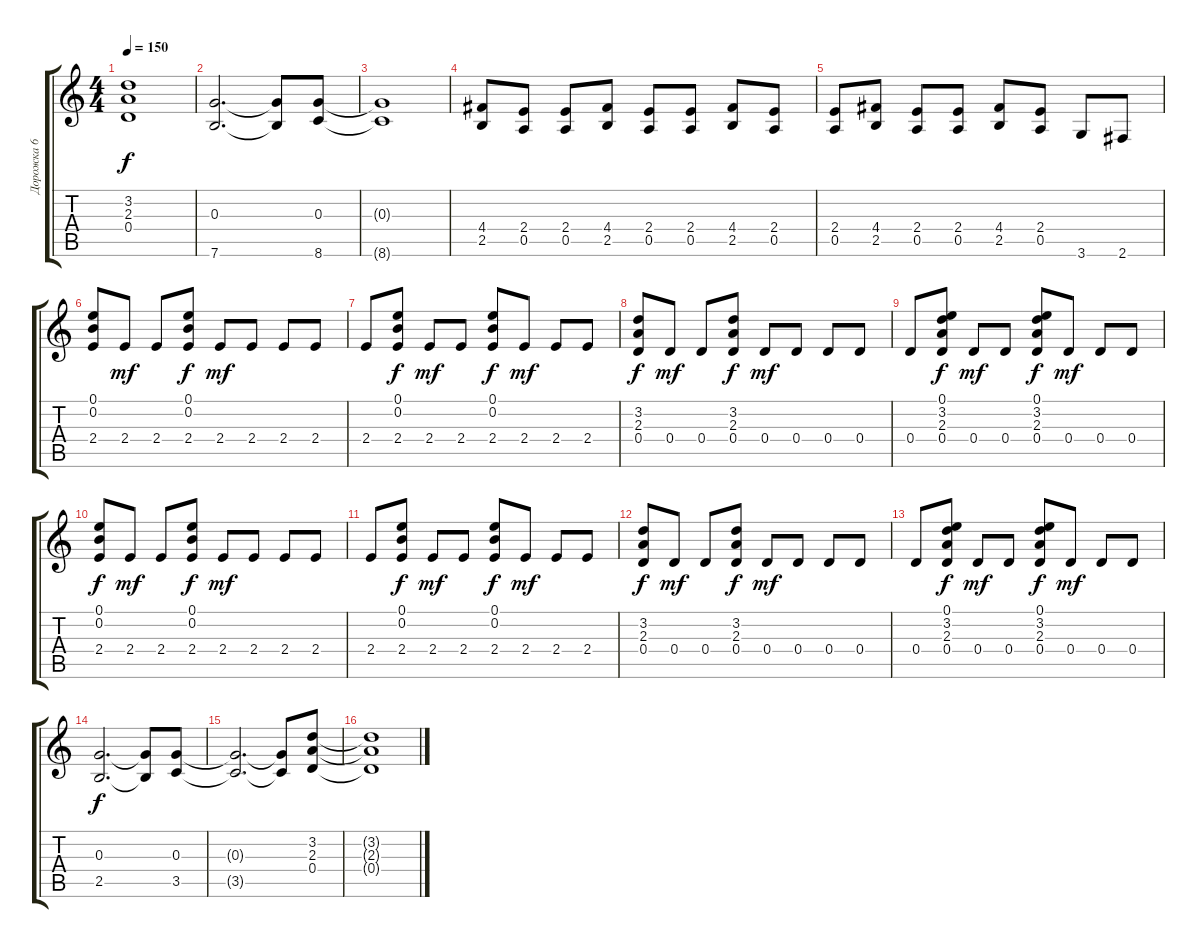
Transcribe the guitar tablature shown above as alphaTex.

\track ("Дорожка 6" "Дорожка 6") {instrument overdrivenguitar}
\staff {score tabs}
\tuning (E4 B3 G3 D3 A2 E2) {hide}
\ts (4 4)
\tempo 150
\clef g2
\ks c
(3.2{t} 2.3{t} 0.4{t}).1{dy f} |
(0.3 7.6).2{d} (0.3{t} 7.6{t}).8 (0.3 8.6).8 |
(0.3{t} 8.6{t}).1 |
(4.4 2.5).8 (2.4 0.5).8 (2.4 0.5).8 (4.4 2.5).8 (2.4 0.5).8 (2.4 0.5).8 (4.4 2.5).8 (2.4 0.5).8 |
(2.4 0.5).8 (4.4 2.5).8 (2.4 0.5).8 (2.4 0.5).8 (4.4 2.5).8 (2.4 0.5).8 3.6.8 2.6.8 |
(0.1 0.2 2.4).8 2.4.8{dy mf} 2.4.8 (0.1 0.2 2.4).8{dy f} 2.4.8{dy mf} 2.4.8 2.4.8 2.4.8 |
2.4.8 (0.1 0.2 2.4).8{dy f} 2.4.8{dy mf} 2.4.8 (0.1 0.2 2.4).8{dy f} 2.4.8{dy mf} 2.4.8 2.4.8 |
(3.2 2.3 0.4).8{dy f} 0.4.8{dy mf} 0.4.8 (3.2 2.3 0.4).8{dy f} 0.4.8{dy mf} 0.4.8 0.4.8 0.4.8 |
0.4.8 (0.1 3.2 2.3 0.4).8{dy f} 0.4.8{dy mf} 0.4.8 (0.1 3.2 2.3 0.4).8{dy f} 0.4.8{dy mf} 0.4.8 0.4.8 |
(0.1 0.2 2.4).8{dy f} 2.4.8{dy mf} 2.4.8 (0.1 0.2 2.4).8{dy f} 2.4.8{dy mf} 2.4.8 2.4.8 2.4.8 |
2.4.8 (0.1 0.2 2.4).8{dy f} 2.4.8{dy mf} 2.4.8 (0.1 0.2 2.4).8{dy f} 2.4.8{dy mf} 2.4.8 2.4.8 |
(3.2 2.3 0.4).8{dy f} 0.4.8{dy mf} 0.4.8 (3.2 2.3 0.4).8{dy f} 0.4.8{dy mf} 0.4.8 0.4.8 0.4.8 |
0.4.8 (0.1 3.2 2.3 0.4).8{dy f} 0.4.8{dy mf} 0.4.8 (0.1 3.2 2.3 0.4).8{dy f} 0.4.8{dy mf} 0.4.8 0.4.8 |
(0.3 2.5).2{d dy f} (0.3{t} 2.5{t}).8 (0.3 3.5).8 |
(0.3{t} 3.5{t}).2{d} (0.3{t} 3.5{t}).8 (3.2 2.3 0.4).8 |
(3.2{t} 2.3{t} 0.4{t}).1
